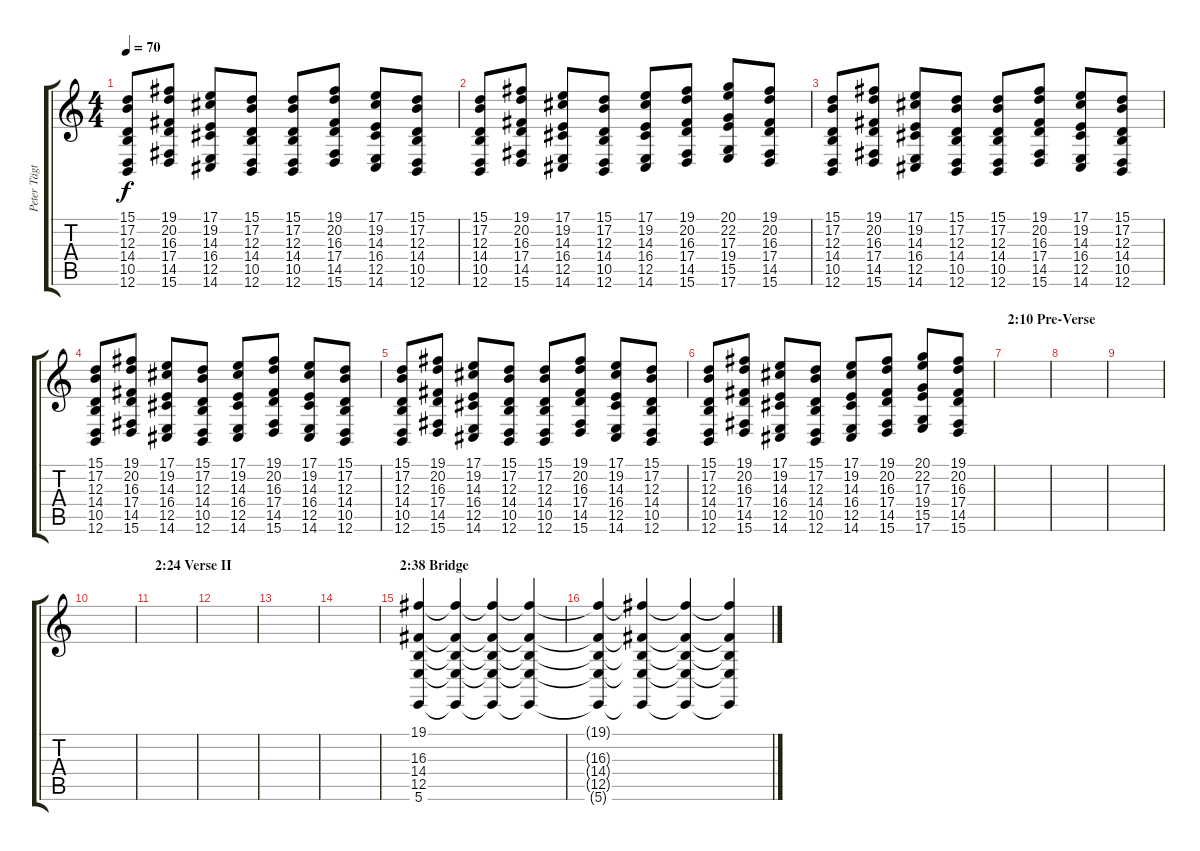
\track ("Peter Tägtgren (Keys + Rhythm Guitar)" "Peter Tägt") {instrument choiraahs}
\staff {score tabs}
\tuning (B3 Gb3 D3 A2 E2 B1) {hide}
\ts (4 4)
\tempo 70
\clef g2
\ks c
(15.1 17.2 12.3 14.4 10.5 12.6).8{dy f} (19.1 20.2 16.3 17.4 14.5 15.6).8 (17.1 19.2 14.3 16.4 12.5 14.6).8 (15.1 17.2 12.3 14.4 10.5 12.6).8 (15.1 17.2 12.3 14.4 10.5 12.6).8 (19.1 20.2 16.3 17.4 14.5 15.6).8 (17.1 19.2 14.3 16.4 12.5 14.6).8 (15.1 17.2 12.3 14.4 10.5 12.6).8 |
(15.1 17.2 12.3 14.4 10.5 12.6).8 (19.1 20.2 16.3 17.4 14.5 15.6).8 (17.1 19.2 14.3 16.4 12.5 14.6).8 (15.1 17.2 12.3 14.4 10.5 12.6).8 (17.1 19.2 14.3 16.4 12.5 14.6).8 (19.1 20.2 16.3 17.4 14.5 15.6).8 (20.1 22.2 17.3 19.4 15.5 17.6).8 (19.1 20.2 16.3 17.4 14.5 15.6).8 |
(15.1 17.2 12.3 14.4 10.5 12.6).8 (19.1 20.2 16.3 17.4 14.5 15.6).8 (17.1 19.2 14.3 16.4 12.5 14.6).8 (15.1 17.2 12.3 14.4 10.5 12.6).8 (15.1 17.2 12.3 14.4 10.5 12.6).8 (19.1 20.2 16.3 17.4 14.5 15.6).8 (17.1 19.2 14.3 16.4 12.5 14.6).8 (15.1 17.2 12.3 14.4 10.5 12.6).8 |
(15.1 17.2 12.3 14.4 10.5 12.6).8 (19.1 20.2 16.3 17.4 14.5 15.6).8 (17.1 19.2 14.3 16.4 12.5 14.6).8 (15.1 17.2 12.3 14.4 10.5 12.6).8 (17.1 19.2 14.3 16.4 12.5 14.6).8 (19.1 20.2 16.3 17.4 14.5 15.6).8 (17.1 19.2 14.3 16.4 12.5 14.6).8 (15.1 17.2 12.3 14.4 10.5 12.6).8 |
(15.1 17.2 12.3 14.4 10.5 12.6).8 (19.1 20.2 16.3 17.4 14.5 15.6).8 (17.1 19.2 14.3 16.4 12.5 14.6).8 (15.1 17.2 12.3 14.4 10.5 12.6).8 (15.1 17.2 12.3 14.4 10.5 12.6).8 (19.1 20.2 16.3 17.4 14.5 15.6).8 (17.1 19.2 14.3 16.4 12.5 14.6).8 (15.1 17.2 12.3 14.4 10.5 12.6).8 |
(15.1 17.2 12.3 14.4 10.5 12.6).8 (19.1 20.2 16.3 17.4 14.5 15.6).8 (17.1 19.2 14.3 16.4 12.5 14.6).8 (15.1 17.2 12.3 14.4 10.5 12.6).8 (17.1 19.2 14.3 16.4 12.5 14.6).8 (19.1 20.2 16.3 17.4 14.5 15.6).8 (20.1 22.2 17.3 19.4 15.5 17.6).8 (19.1 20.2 16.3 17.4 14.5 15.6).8 |
\section ("" "2:10 Pre-Verse")
|
|
|
|
\section ("" "2:24 Verse II")
|
|
|
|
\section ("" "2:38 Bridge")
(19.1 16.3 14.4 12.5 5.6).4{volume 11 instrument stringensemble1} (19.1{t} 16.3{t} 14.4{t} 12.5{t} 5.6{t}).4 (19.1{t} 16.3{t} 14.4{t} 12.5{t} 5.6{t}).4 (19.1{t} 16.3{t} 14.4{t} 12.5{t} 5.6{t}).4 |
(19.1{t} 16.3{t} 14.4{t} 12.5{t} 5.6{t}).4 (19.1{t} 16.3{t} 14.4{t} 12.5{t} 5.6{t}).4 (19.1{t} 16.3{t} 14.4{t} 12.5{t} 5.6{t}).4 (19.1{t} 16.3{t} 14.4{t} 12.5{t} 5.6{t}).4
